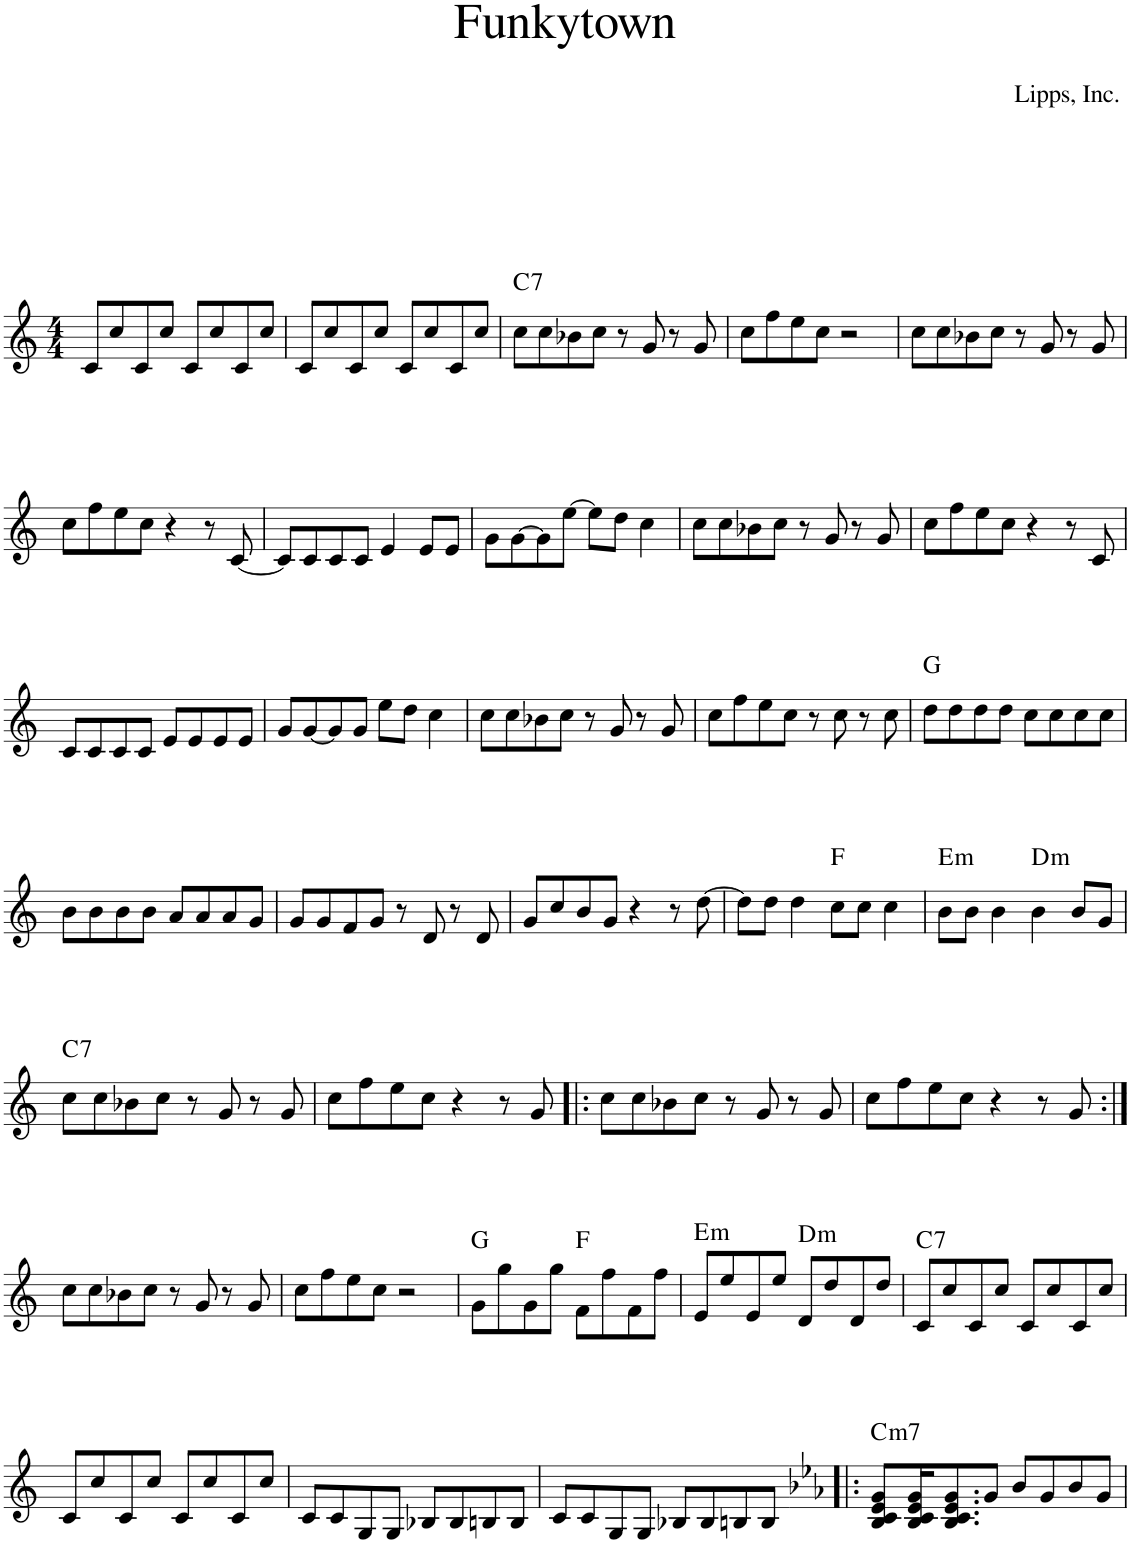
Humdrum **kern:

**kern	**harte
*part1	*part1
*staff1	*
*I"Piano	*
*I'Pno.	*
*clefG2	*
*k[]	*
*M4/4	*
=1	=1
8c/L	.
8cc/	.
8c/	.
8cc/J	.
8c/L	.
8cc/	.
8c/	.
8cc/J	.
=2	=2
8c/L	.
8cc/	.
8c/	.
8cc/J	.
8c/L	.
8cc/	.
8c/	.
8cc/J	.
=3	=3
!	!LO:H:kt=7
8cc\L	C:7
8cc\	.
8b-X\	.
8cc\J	.
8r	.
8g/	.
8r	.
8g/	.
=4	=4
8cc\L	.
8ff\	.
8ee\	.
8cc\J	.
2r	.
=5	=5
8cc\L	.
8cc\	.
8b-X\	.
8cc\J	.
8r	.
8g/	.
8r	.
8g/	.
!!LO:LB:g=z
=6	=6
8cc\L	.
8ff\	.
8ee\	.
8cc\J	.
4r	.
8r	.
[8c/	.
=7	=7
8c/L]	.
8c/	.
8c/	.
8c/J	.
4e/	.
8e/L	.
8e/J	.
=8	=8
8g\L	.
[8g\	.
8g\]	.
[8ee\J	.
8ee\L]	.
8dd\J	.
4cc\	.
=9	=9
8cc\L	.
8cc\	.
8b-X\	.
8cc\J	.
8r	.
8g/	.
8r	.
8g/	.
=10	=10
8cc\L	.
8ff\	.
8ee\	.
8cc\J	.
4r	.
8r	.
8c/	.
!!LO:LB:g=z
=11	=11
8c/L	.
8c/	.
8c/	.
8c/J	.
8e/L	.
8e/	.
8e/	.
8e/J	.
=12	=12
8g/L	.
[8g/	.
8g/]	.
8g/J	.
8ee\L	.
8dd\J	.
4cc\	.
=13	=13
8cc\L	.
8cc\	.
8b-X\	.
8cc\J	.
8r	.
8g/	.
8r	.
8g/	.
=14	=14
8cc\L	.
8ff\	.
8ee\	.
8cc\J	.
8r	.
8cc\	.
8r	.
8cc\	.
=15	=15
8dd\L	G:maj
8dd\	.
8dd\	.
8dd\J	.
8cc\L	.
8cc\	.
8cc\	.
8cc\J	.
!!LO:LB:g=z
=16	=16
8b\L	.
8b\	.
8b\	.
8b\J	.
8a/L	.
8a/	.
8a/	.
8g/J	.
=17	=17
8g/L	.
8g/	.
8f/	.
8g/J	.
8r	.
8d/	.
8r	.
8d/	.
=18	=18
8g/L	.
8cc/	.
8b/	.
8g/J	.
4r	.
8r	.
[8dd\	.
=19	=19
8dd\L]	.
8dd\J	.
4dd\	.
8cc\L	F:maj
8cc\J	.
4cc\	.
=20	=20
!	!LO:H:kt=m
8b\L	E:min
8b\J	.
4b\	.
!	!LO:H:kt=m
4b\	D:min
8b/L	.
8g/J	.
!!LO:LB:g=z
=21	=21
!	!LO:H:kt=7
8cc\L	C:7
8cc\	.
8b-X\	.
8cc\J	.
8r	.
8g/	.
8r	.
8g/	.
=22	=22
8cc\L	.
8ff\	.
8ee\	.
8cc\J	.
4r	.
8r	.
8g/	.
=23!|:	=23!|:
8cc\L	.
8cc\	.
8b-X\	.
8cc\J	.
8r	.
8g/	.
8r	.
8g/	.
=24	=24
8cc\L	.
8ff\	.
8ee\	.
8cc\J	.
4r	.
8r	.
8g/	.
!!LO:LB:g=z
=25:|!	=25:|!
8cc\L	.
8cc\	.
8b-X\	.
8cc\J	.
8r	.
8g/	.
8r	.
8g/	.
=26	=26
8cc\L	.
8ff\	.
8ee\	.
8cc\J	.
2r	.
=27	=27
8g\L	G:maj
8gg\	.
8g\	.
8gg\J	.
8f\L	F:maj
8ff\	.
8f\	.
8ff\J	.
=28	=28
!	!LO:H:kt=m
8e/L	E:min
8ee/	.
8e/	.
8ee/J	.
!	!LO:H:kt=m
8d/L	D:min
8dd/	.
8d/	.
8dd/J	.
=29	=29
!	!LO:H:kt=7
8c/L	C:7
8cc/	.
8c/	.
8cc/J	.
8c/L	.
8cc/	.
8c/	.
8cc/J	.
!!LO:LB:g=z
=30	=30
8c/L	.
8cc/	.
8c/	.
8cc/J	.
8c/L	.
8cc/	.
8c/	.
8cc/J	.
=31	=31
8c/L	.
8c/	.
8G/	.
8G/J	.
8B-X/L	.
8B-/	.
8Bn/	.
8B/J	.
=32	=32
8c/L	.
8c/	.
8G/	.
8G/J	.
8B-X/L	.
8B-/	.
8Bn/	.
8B/J	.
=33!|:	=33!|:
*k[b-e-a-]	*
!	!LO:H:kt=m7
8B-/ 8c/ 8e-/ 8g/L	C:min7
16B-/ 16c/ 16e-/ 16g/K	.
8.B-/ 8.c/ 8.e-/ 8.g/	.
8g/J	.
8b-/L	.
8g/	.
8b-/	.
8g/J	.
=	=
*-	*-
